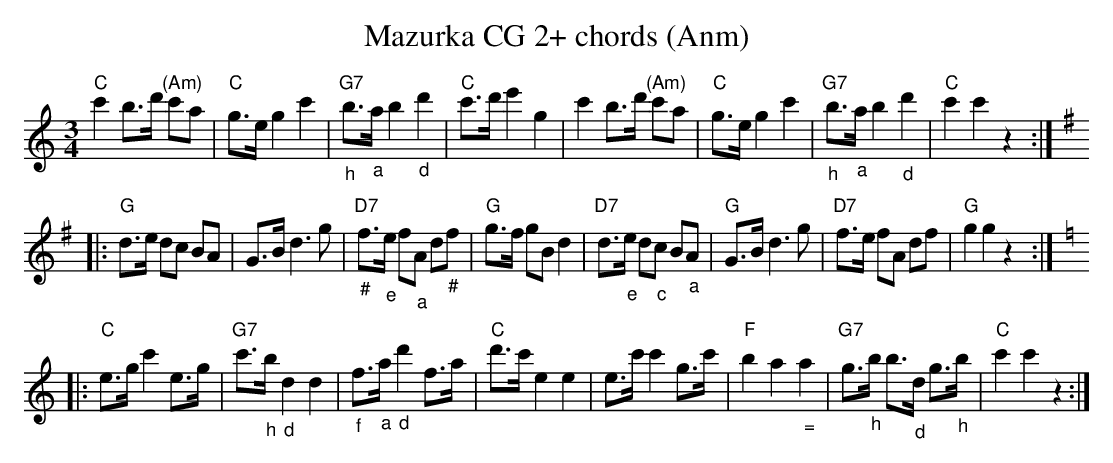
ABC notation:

X:1
T:Mazurka CG 2+ chords (Anm)
M:3/4
L:1/8
K:Cmaj%%MIDI gchordon
"C"c'2b>d' "(Am)"c'a | "C"g>eg2c'2 | "G7""_h"b>"_a"ab2"_d"d'2 | "C"c'>d'e'2g2 | c'2b>d' "(Am)"c'a | "C"g>eg2c'2 | "G7""_h"b>"_a"ab2"_d"d'2 | "C"c'2c'2z2 :: [K:Gmaj]
"G"d>e dc BA | G>Bd3g | "D7""_#"f>"_e"e f"_a"A d"_#"f | "G"g>f gBd2 | "D7"d>"_e"e d"_c"c B"_a"A | "G"G>Bd3g | "D7"f>e fA df | "G"g2g2z2:: [K:Cmaj]
"C"e>gc'2e>g | "G7"c'>"_h"b"_d"d2d2 | "_f"f>"_a"a"_d"d'2f>a | "C"d'>c'e2e2 | e>c'c'2g>c' | "F"b2a2"_ ="a2 | "G7"g>"_h"b b>"_d"d g>"_h"b | "C"c'2c'2z2 :|
